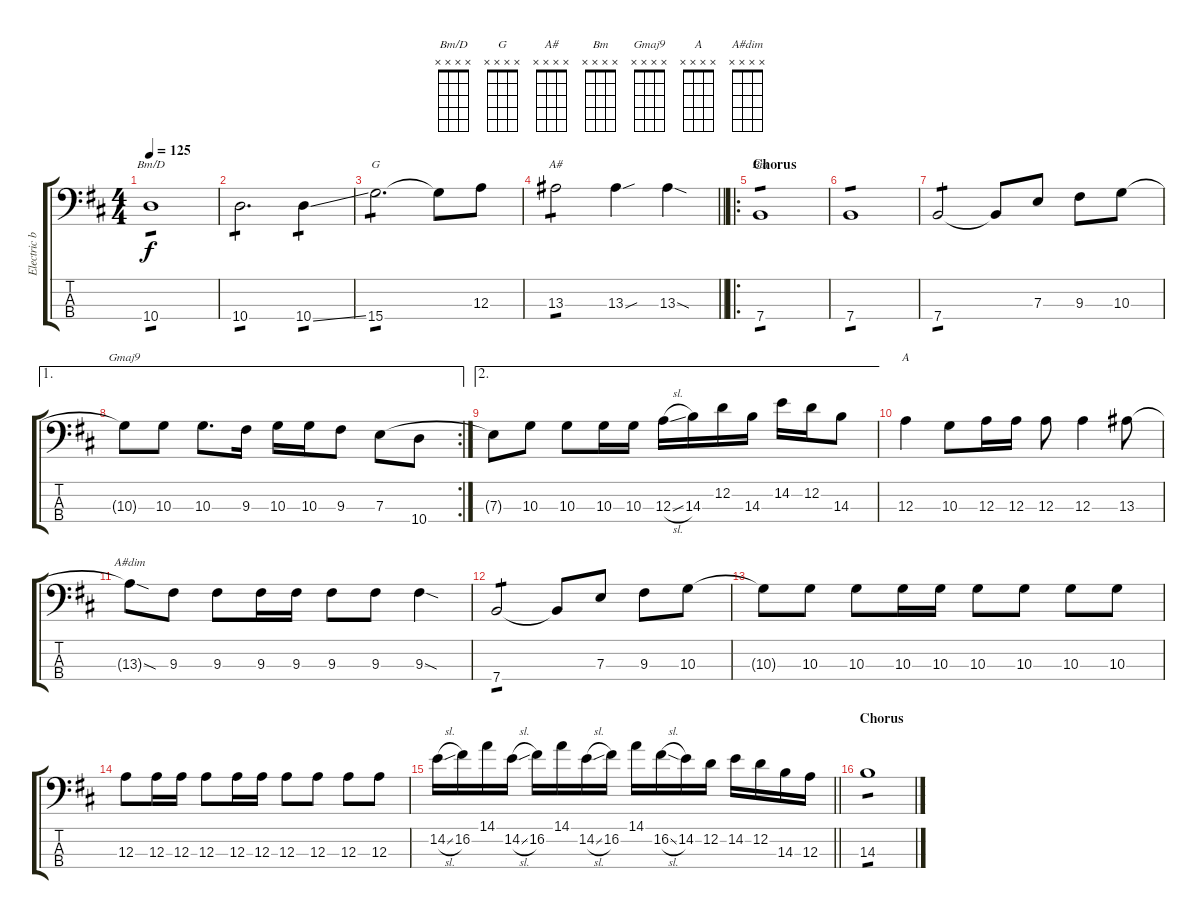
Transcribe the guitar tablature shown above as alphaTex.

\track ("Electric bass" "Electric b") {instrument electricbasspick}
\staff {score tabs}
\tuning (G2 D2 A1 E1) {hide}
\chord ("Bm/D" x x x x)
\chord ("G" x x x x)
\chord ("A#" x x x x)
\chord ("Bm" x x x x)
\chord ("Gmaj9" x x x x)
\chord ("A" x x x x)
\chord ("A#dim" x x x x)
\ts (4 4)
\tempo 125
\clef f4
\ks bminor
10.4.1{ch "Bm/D" tp 1 dy f} |
10.4.2{d tp 1} 10.4{ss}.4{tp 1} |
15.4.2{d ch "G" tp 1} 15.4{t}.8 12.3.8 |
\barLineRight lightlight
13.3.2{ch "A#" tp 1} 13.3{sou}.4 13.3{sod}.4 |
\ro
\section ("" "Chorus")
7.4.1{ch "Bm" tp 1} |
7.4.1{tp 1} |
7.4.2{tp 1} 7.4{t}.8 7.3.8 9.3.8 10.3.8 |
\ae 1
\rc 2
10.3{t}.8{ch "Gmaj9"} 10.3.8 10.3.8{d} 9.3.16 10.3.16 10.3.16 9.3.8 7.3.8 10.4.8 |
\ae 2
7.3{t}.8 10.3.8 10.3.8 10.3.16 10.3.16 12.3{sl}.16 14.3.16 12.2.16 14.3.16 14.2.16 12.2.16 14.3.8 |
12.3.4{ch "A"} 10.3.8 12.3.16 12.3.16 12.3.8 12.3.4 13.3.8 |
13.3{sod t}.8{ch "A#dim"} 9.3.8 9.3.8 9.3.16 9.3.16 9.3.8 9.3.8 9.3{sod}.4 |
7.4.2{tp 1} 7.4{t}.8 7.3.8 9.3.8 10.3.8 |
10.3{t}.8 10.3.8 10.3.8 10.3.16 10.3.16 10.3.8 10.3.8 10.3.8 10.3.8 |
12.3.8 12.3.16 12.3.16 12.3.8 12.3.16 12.3.16 12.3.8 12.3.8 12.3.8 12.3.8 |
\barLineRight lightlight
14.2{sl}.16 16.2.16 14.1.16 14.2{sl}.16 16.2.16 14.1.16 14.2{sl}.16 16.2.16 14.1.16 16.2{sl}.16 14.2.16 12.2.16 14.2.16 12.2.16 14.3.16 12.3.16 |
\section ("" "Chorus")
14.3.1{tp 1}
